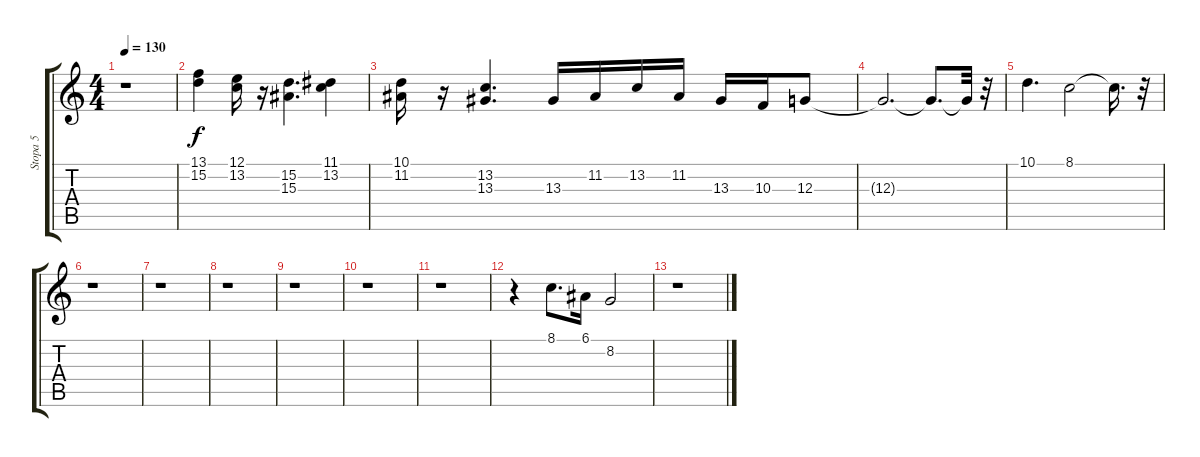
\track ("Stopa 5" "Stopa 5") {instrument fiddle}
\staff {score tabs}
\tuning (E4 B3 G3 D3 A2 E2) {hide}
\ts (4 4)
\tempo 130
\clef g2
\ks c
r.1{dy f} |
(13.1 15.2).4 (12.1 13.2).16{volume 13} r.16 (15.2 15.3).4{d} (11.1 13.2).4 |
(10.1 11.2).16 r.16 (13.2 13.3).4{d} 13.3.16 11.2.16 13.2.16 11.2.16 13.3.16 10.3.16 12.3.8 |
12.3{t}.2{d} 12.3{t}.8{d} 12.3{t}.32 r.32 |
10.1.4{d} 8.1.2{volume 11} 8.1{t}.16{d} r.32 |
r.1 |
r.1 |
r.1 |
r.1 |
r.1 |
r.1 |
r.4 8.1.8{d volume 9} 6.1.16 8.2.2 |
r.1
